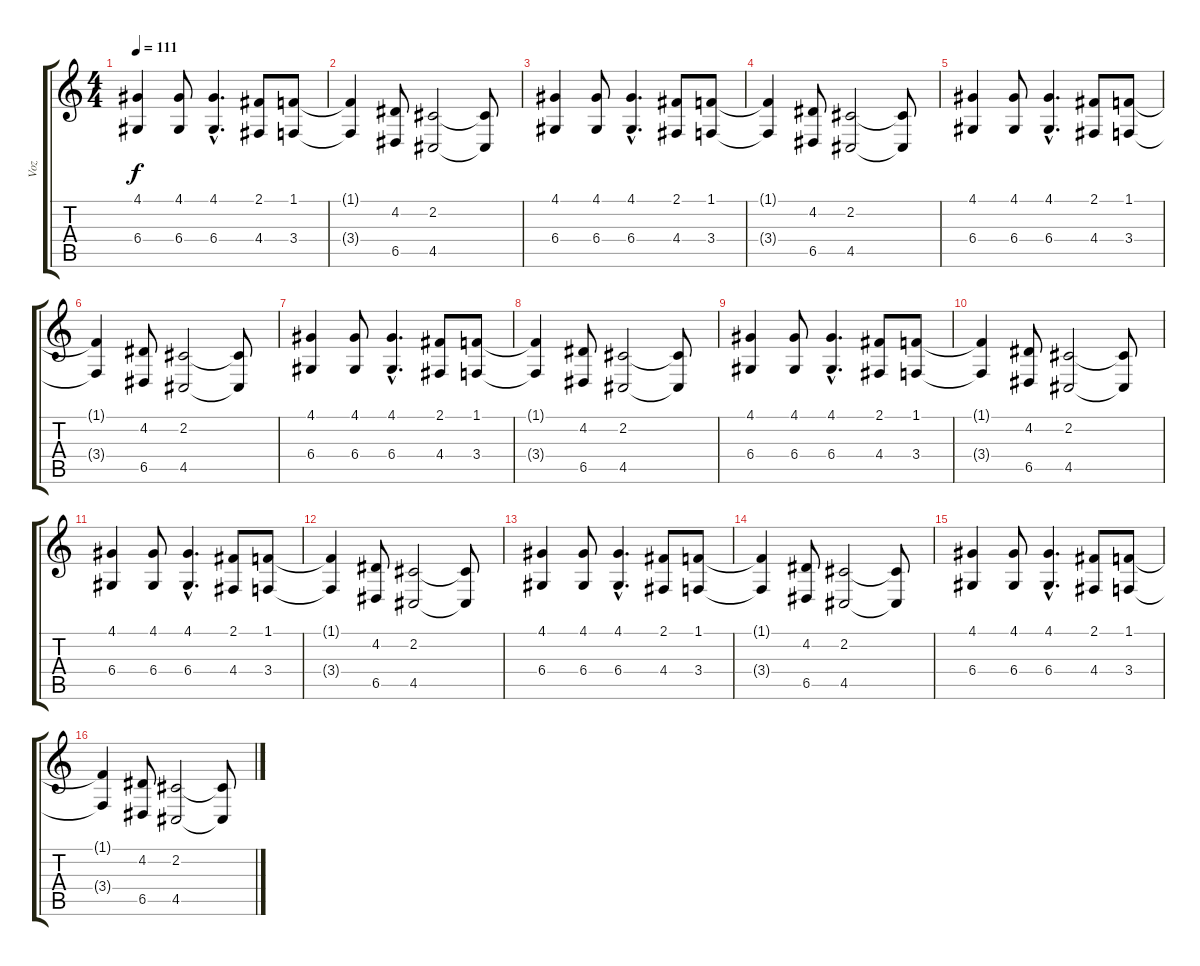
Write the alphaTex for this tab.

\track ("Voz" "Voz") {instrument bassoon}
\staff {score tabs}
\tuning (E4 B3 G3 D3 A2 E2) {hide}
\ts (4 4)
\tempo 111
\clef g2
\ks c
(4.1 6.4).4{dy f} (4.1 6.4).8 (4.1{hac} 6.4{hac}).4{d} (2.1 4.4).8 (1.1 3.4).8 |
(1.1{t} 3.4{t}).4 (4.2 6.5).8 (2.2 4.5).2 (2.2{t} 4.5{t}).8 |
(4.1 6.4).4 (4.1 6.4).8 (4.1{hac} 6.4{hac}).4{d} (2.1 4.4).8 (1.1 3.4).8 |
(1.1{t} 3.4{t}).4 (4.2 6.5).8 (2.2 4.5).2 (2.2{t} 4.5{t}).8 |
(4.1 6.4).4 (4.1 6.4).8 (4.1{hac} 6.4{hac}).4{d} (2.1 4.4).8 (1.1 3.4).8 |
(1.1{t} 3.4{t}).4 (4.2 6.5).8 (2.2 4.5).2 (2.2{t} 4.5{t}).8 |
(4.1 6.4).4 (4.1 6.4).8 (4.1{hac} 6.4{hac}).4{d} (2.1 4.4).8 (1.1 3.4).8 |
(1.1{t} 3.4{t}).4 (4.2 6.5).8 (2.2 4.5).2 (2.2{t} 4.5{t}).8 |
(4.1 6.4).4 (4.1 6.4).8 (4.1{hac} 6.4{hac}).4{d} (2.1 4.4).8 (1.1 3.4).8 |
(1.1{t} 3.4{t}).4 (4.2 6.5).8 (2.2 4.5).2 (2.2{t} 4.5{t}).8 |
(4.1 6.4).4 (4.1 6.4).8 (4.1{hac} 6.4{hac}).4{d} (2.1 4.4).8 (1.1 3.4).8 |
(1.1{t} 3.4{t}).4 (4.2 6.5).8 (2.2 4.5).2 (2.2{t} 4.5{t}).8 |
(4.1 6.4).4 (4.1 6.4).8 (4.1{hac} 6.4{hac}).4{d} (2.1 4.4).8 (1.1 3.4).8 |
(1.1{t} 3.4{t}).4 (4.2 6.5).8 (2.2 4.5).2 (2.2{t} 4.5{t}).8 |
(4.1 6.4).4 (4.1 6.4).8 (4.1{hac} 6.4{hac}).4{d} (2.1 4.4).8 (1.1 3.4).8 |
(1.1{t} 3.4{t}).4 (4.2 6.5).8 (2.2 4.5).2 (2.2{t} 4.5{t}).8
